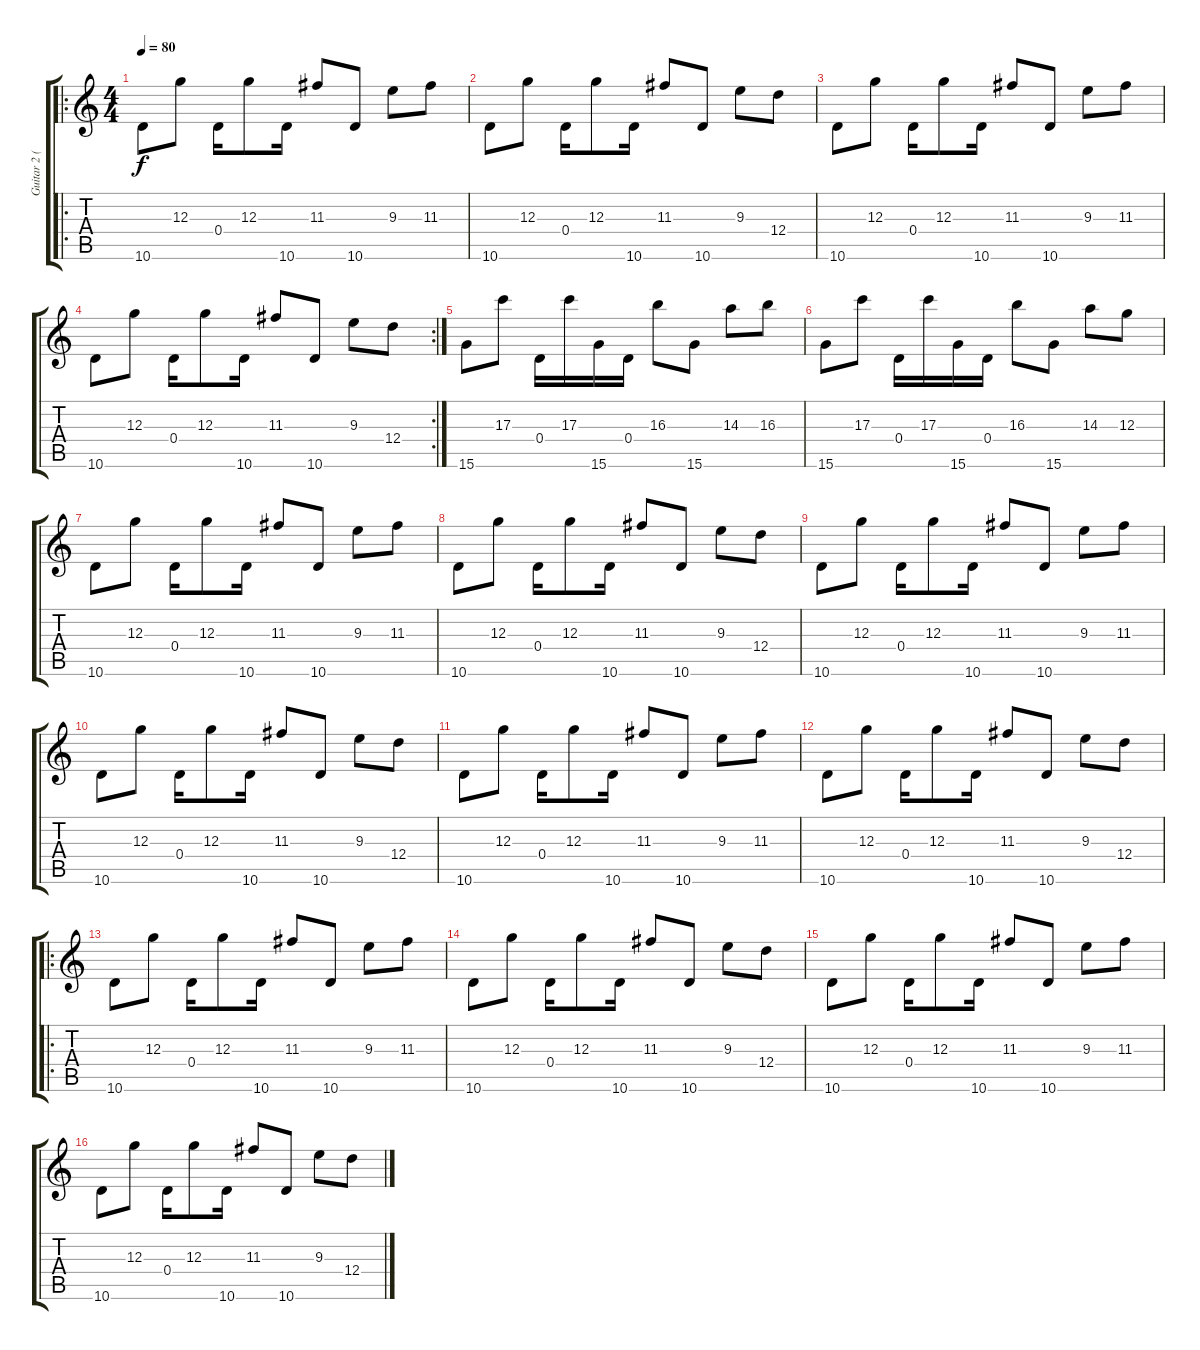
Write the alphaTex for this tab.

\track ("Guitar 2 (Bass Arranged For Guitar)" "Guitar 2 (") {instrument electricbassfinger}
\staff {score tabs}
\tuning (E4 B3 G3 D3 A2 E2) {hide}
\ro
\ts (4 4)
\tempo 80
\clef g2
\ks c
10.6.8{dy f instrument electricbassfinger} 12.3.8 0.4.16 12.3.8 10.6.16 11.3.8 10.6.8 9.3.8 11.3.8 |
10.6.8 12.3.8 0.4.16 12.3.8 10.6.16 11.3.8 10.6.8 9.3.8 12.4.8 |
10.6.8{instrument electricbassfinger} 12.3.8 0.4.16 12.3.8 10.6.16 11.3.8 10.6.8 9.3.8 11.3.8 |
\rc 2
10.6.8 12.3.8 0.4.16 12.3.8 10.6.16 11.3.8 10.6.8 9.3.8 12.4.8 |
15.6.8 17.3.8 0.4.16 17.3.16 15.6.16 0.4.16 16.3.8 15.6.8 14.3.8 16.3.8 |
15.6.8 17.3.8 0.4.16 17.3.16 15.6.16 0.4.16 16.3.8 15.6.8 14.3.8 12.3.8 |
10.6.8{instrument electricbassfinger} 12.3.8 0.4.16 12.3.8 10.6.16 11.3.8 10.6.8 9.3.8 11.3.8 |
10.6.8 12.3.8 0.4.16 12.3.8 10.6.16 11.3.8 10.6.8 9.3.8 12.4.8 |
10.6.8{instrument electricbassfinger} 12.3.8 0.4.16 12.3.8 10.6.16 11.3.8 10.6.8 9.3.8 11.3.8 |
10.6.8 12.3.8 0.4.16 12.3.8 10.6.16 11.3.8 10.6.8 9.3.8 12.4.8 |
10.6.8{instrument electricbassfinger} 12.3.8 0.4.16 12.3.8 10.6.16 11.3.8 10.6.8 9.3.8 11.3.8 |
10.6.8 12.3.8 0.4.16 12.3.8 10.6.16 11.3.8 10.6.8 9.3.8 12.4.8 |
\ro
10.6.8{instrument electricbassfinger} 12.3.8 0.4.16 12.3.8 10.6.16 11.3.8 10.6.8 9.3.8 11.3.8 |
10.6.8 12.3.8 0.4.16 12.3.8 10.6.16 11.3.8 10.6.8 9.3.8 12.4.8 |
10.6.8{instrument electricbassfinger} 12.3.8 0.4.16 12.3.8 10.6.16 11.3.8 10.6.8 9.3.8 11.3.8 |
10.6.8 12.3.8 0.4.16 12.3.8 10.6.16 11.3.8 10.6.8 9.3.8 12.4.8
